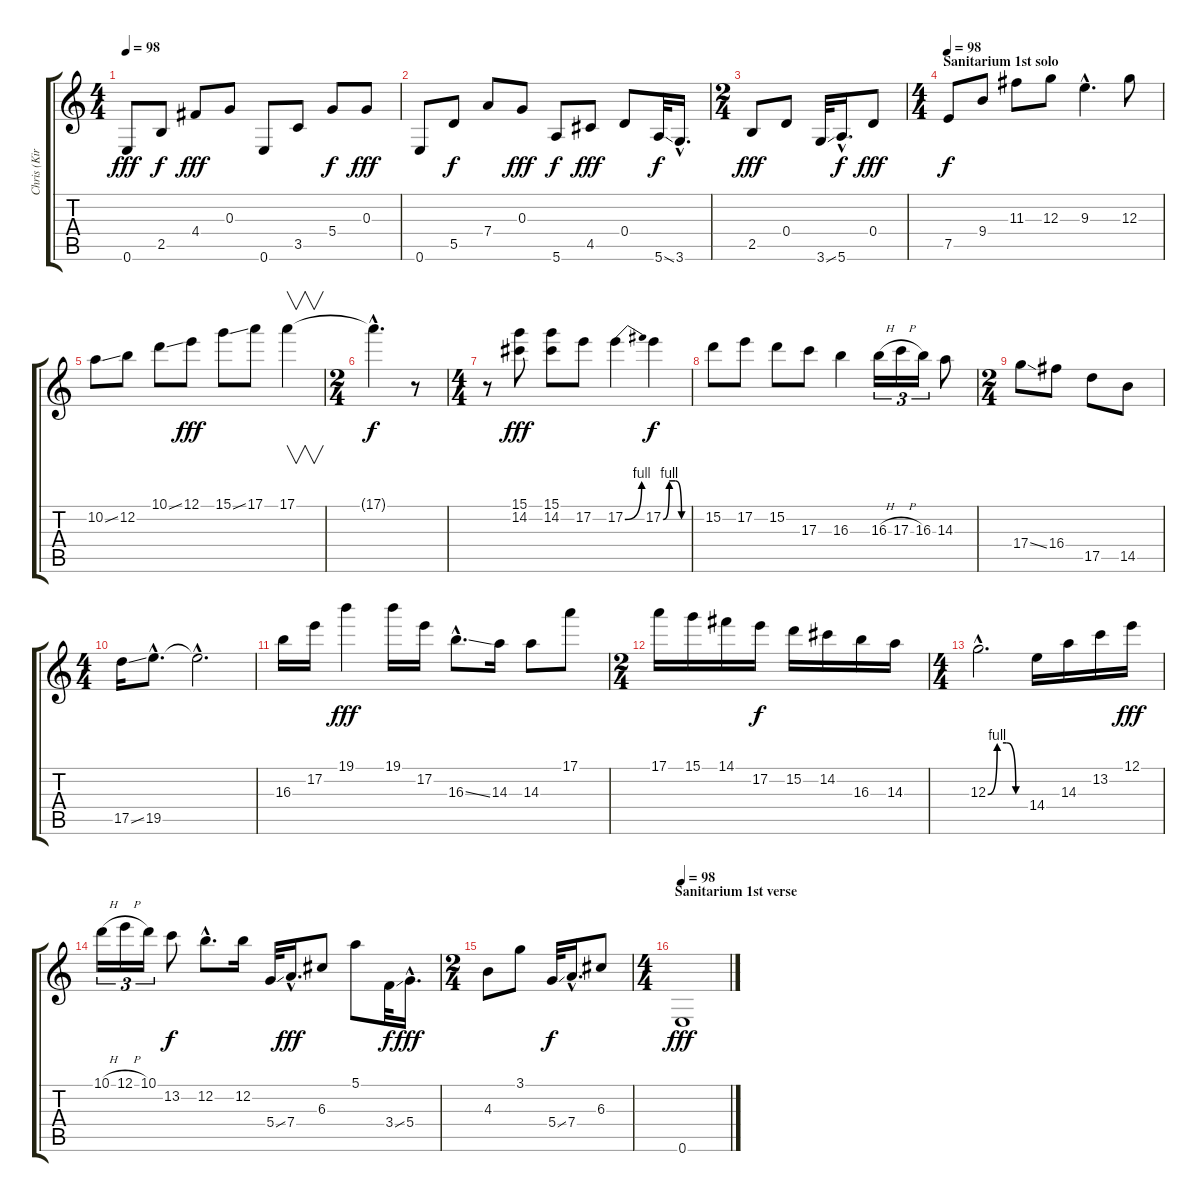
\track ("Chris (Kirks Guitar's)" "Chris (Kir") {instrument overdrivenguitar}
\staff {score tabs}
\tuning (E4 B3 G3 D3 A2 E2) {hide}
\ts (4 4)
\tempo 98
\clef g2
\ks c
0.6.8{dy fff} 2.5.8{dy f} 4.4.8{dy fff} 0.3.8 0.6.8 3.5.8 5.4.8{dy f} 0.3.8{dy fff} |
0.6.8 5.5.8{dy f} 7.4.8 0.3.8{dy fff} 5.6.8{dy f} 4.5.8{dy fff} 0.4.8 5.6{ss}.32{dy f} 3.6{hac}.16{d} |
\ts (2 4)
2.5.8{dy fff} 0.4.8 3.6{ss}.32 5.6{hac}.16{d dy f} 0.4.8{dy fff} |
\ts (4 4)
\section ("" "Sanitarium 1st solo")
\tempo 98
7.5.8{dy f instrument distortionguitar} 9.4.8 11.3.8 12.3.8 9.3{hac}.4{d} 12.3.8 |
10.2{ss}.8 12.2.8 10.1{ss}.8 12.1.8{dy fff} 15.1{ss}.8 17.1.8 17.1.4{v} |
\ts (2 4)
17.1{hac t}.4{d dy f} r.8 |
\ts (4 4)
r.8 (15.1 14.2).8{dy fff} (15.1 14.2).8 17.2.8 17.2{be (bend 0 0 60 4)}.4 17.2{be (custom 0 0 15 4 30 4 45 0 60 0)}.4{dy f} |
15.2.8 17.2.8 15.2.8 17.3.8 16.3.4 16.3{h}.16{tu (3 2)} 17.3{h}.16{tu (3 2)} 16.3.16{tu (3 2)} 14.3.8 |
\ts (2 4)
17.4{ss}.8 16.4.8 17.5.8 14.5.8 |
\ts (4 4)
17.5{ss}.16 19.5{hac}.8{d} 19.5{hac t}.2{d} |
16.3.16 17.2.16 19.1.4{dy fff} 19.1.16 17.2.16 16.3{ss hac}.8{d} 14.3.16 14.3.8 17.1.8 |
\ts (2 4)
17.1.16 15.1.16 14.1.16 17.2.16{dy f} 15.2.16 14.2.16 16.3.16 14.3.16 |
\ts (4 4)
12.3{be (custom 0 0 15 4 30 4 45 0 60 0) hac}.2{d} 14.4.16 14.3.16 13.2.16 12.1.16{dy fff} |
10.1{h}.16{tu (3 2)} 12.1{h}.16{tu (3 2)} 10.1.16{tu (3 2)} 13.2.8{dy f} 12.2{hac}.8{d} 12.2.16 5.4{ss}.32 7.4{hac}.16{d dy fff} 6.3.8 5.1.8 3.4{ss}.32{dy f} 5.4{hac}.16{d dy fff} |
\ts (2 4)
4.3.8 3.1.8 5.4{ss}.32{dy f} 7.4{hac}.16{d} 6.3.8 |
\ts (4 4)
\section ("" "Sanitarium 1st verse")
\tempo 98
0.6.1{dy fff}
